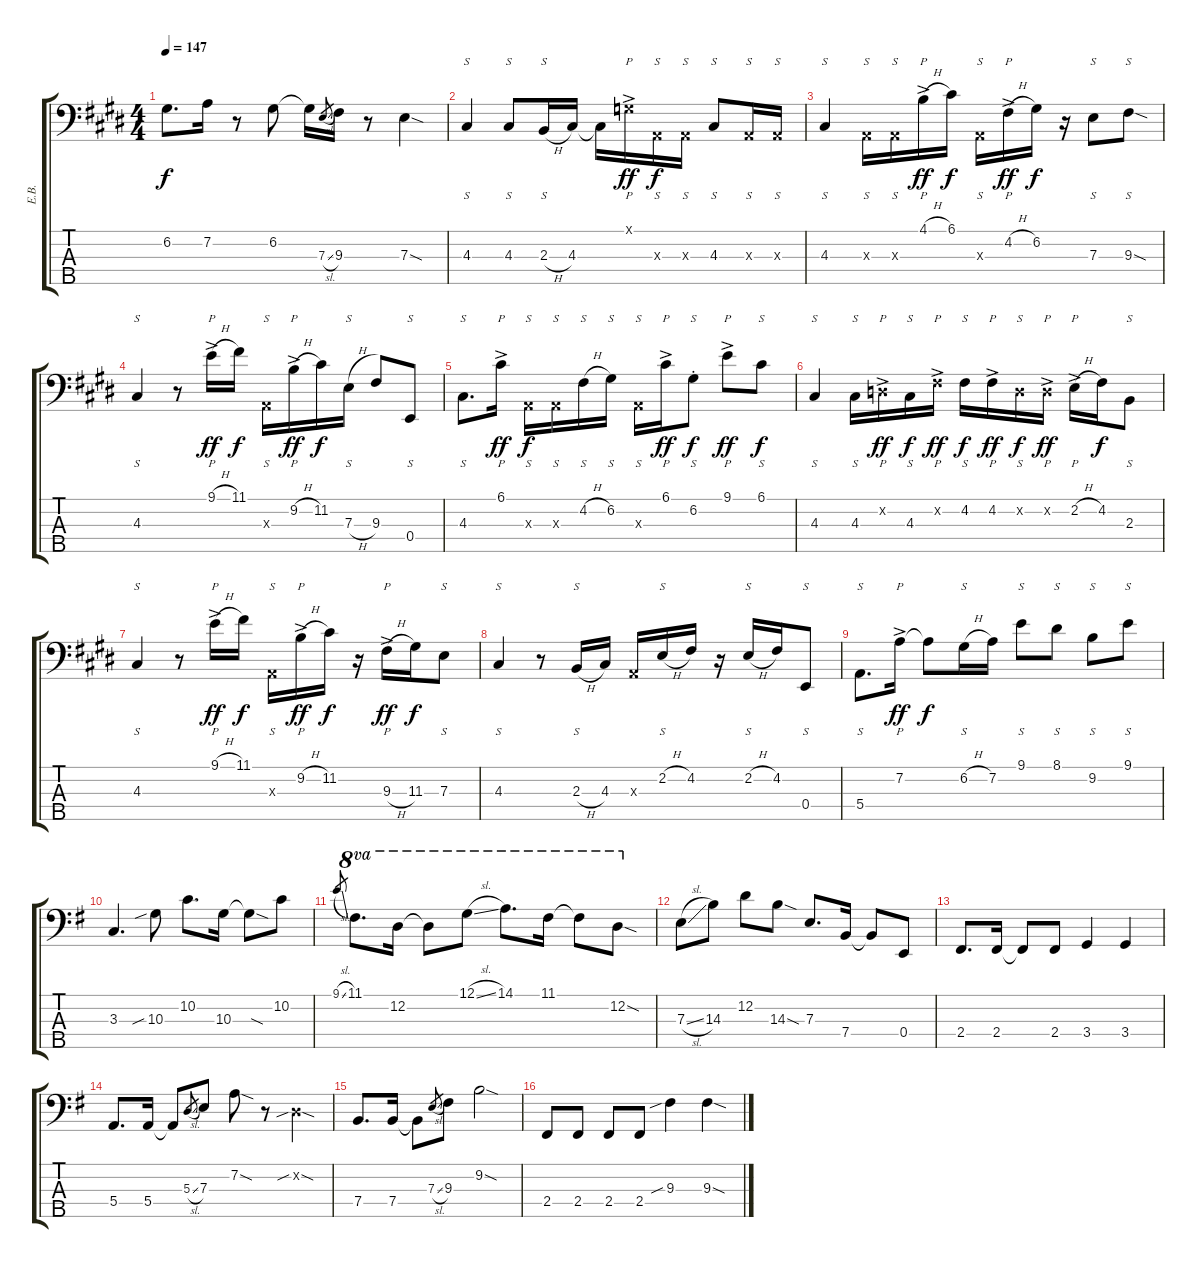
\track ("E.B." "E.B.") {instrument electricbassfinger}
\staff {score tabs}
\tuning (G2 D2 A1 E1 B0) {hide}
\ts (4 4)
\tempo 147
\clef f4
\ks c#minor
6.2.8{d dy f} 7.2.16 r.8 6.2.8 6.2{t}.16 7.3{sl}.8{gr} 9.3.16 r.8 7.3{sod}.4 |
4.3.4{s} 4.3.8{s} 2.3{h}.16{s} 4.3.16 4.3{t}.16 0.1{ac x}.16{p dy ff} 0.3{x}.16{s dy f} 0.3{x}.16{s} 4.3.8{s} 0.3{x}.16{s} 0.3{x}.16{s} |
4.3.4{s} 0.3{x}.16{s} 0.3{x}.16{s} 4.1{h ac}.16{p dy ff} 6.1.16{dy f} 0.3{x}.16{s} 4.2{h ac}.16{p dy ff} 6.2.16{dy f} r.16 7.3.8{s} 9.3{sod}.8{s} |
4.3.4{s} r.8 9.1{h ac}.16{p dy ff} 11.1.16{dy f} 0.3{x}.16{s} 9.2{h ac}.16{p dy ff} 11.2.16{dy f} 7.3{h}.16{s} 9.3.8 0.4.8{s} |
4.3.8{s d} 6.1{ac}.16{p dy ff} 0.3{x}.16{s dy f} 0.3{x}.16{s} 4.2{h}.16{s} 6.2.16{s} 0.3{x}.16{s} 6.1{ac}.16{p dy ff} 6.2{st}.8{s dy f} 9.1{ac}.8{p dy ff} 6.1.8{s dy f} |
4.3.4{s} 4.3.16{s} 0.2{ac x}.16{p dy ff} 4.3.16{s dy f} 4.2{ac x}.16{p dy ff} 4.2.16{s dy f} 4.2{ac}.16{p dy ff} 0.2{x}.16{s dy f} 0.2{ac x}.16{p dy ff} 2.2{h ac}.16{p} 4.2.16{dy f} 2.3.8{s} |
4.3.4{s} r.8 9.1{h ac}.16{p dy ff} 11.1.16{dy f} 0.3{x}.16{s} 9.2{h ac}.16{p dy ff} 11.2.16{dy f} r.16 9.3{h ac}.16{p dy ff} 11.3.16{dy f} 7.3.8{s} |
4.3.4{s} r.8 2.3{h}.16{s} 4.3.16 0.3{x}.16 2.2{h}.16{s} 4.2.16 r.16 2.2{h}.16{s} 4.2.16 0.4.8{s} |
5.4.8{s d} 7.2{ac}.16{p dy ff} 7.2{t}.8{dy f} 6.2{h}.16{s} 7.2.16 9.1.8{s} 8.1.8{s} 9.2.8{s} 9.1.8{s} |
\ks g
3.3.4{d} 10.3{sib}.8 10.2.8{d} 10.3.16 10.3{sod t}.8 10.2.8 |
9.1{sl}.8{gr} 11.1.8{d ot 8va} 12.2.16{ot 8va} 12.2{t}.8{ot 8va} 12.1{sl}.8{ot 8va} 14.1.8{d ot 8va} 11.1.16{ot 8va} 11.1{t}.8{ot 8va} 12.2{sod}.8{ot 8va} |
7.3{sl}.8 14.3.8 12.2.8 14.3{sod}.8 7.3.8{d} 7.4.16 7.4{t}.8 0.4.8 |
2.4.8{d} 2.4.16 2.4{t}.8 2.4.8 3.4.4 3.4.4 |
5.4.8{d} 5.4.16 5.4{t}.8 5.3{sl}.8{gr} 7.3.8 7.2{sod}.8 r.8 0.2{sib sod x}.4 |
7.4.8{d} 7.4.16 7.4{t}.8 7.3{sl}.8{gr} 9.3.8 9.2{sod}.2 |
2.4.8 2.4.8 2.4.8 2.4.8 9.3{sib}.4 9.3{sod}.4
